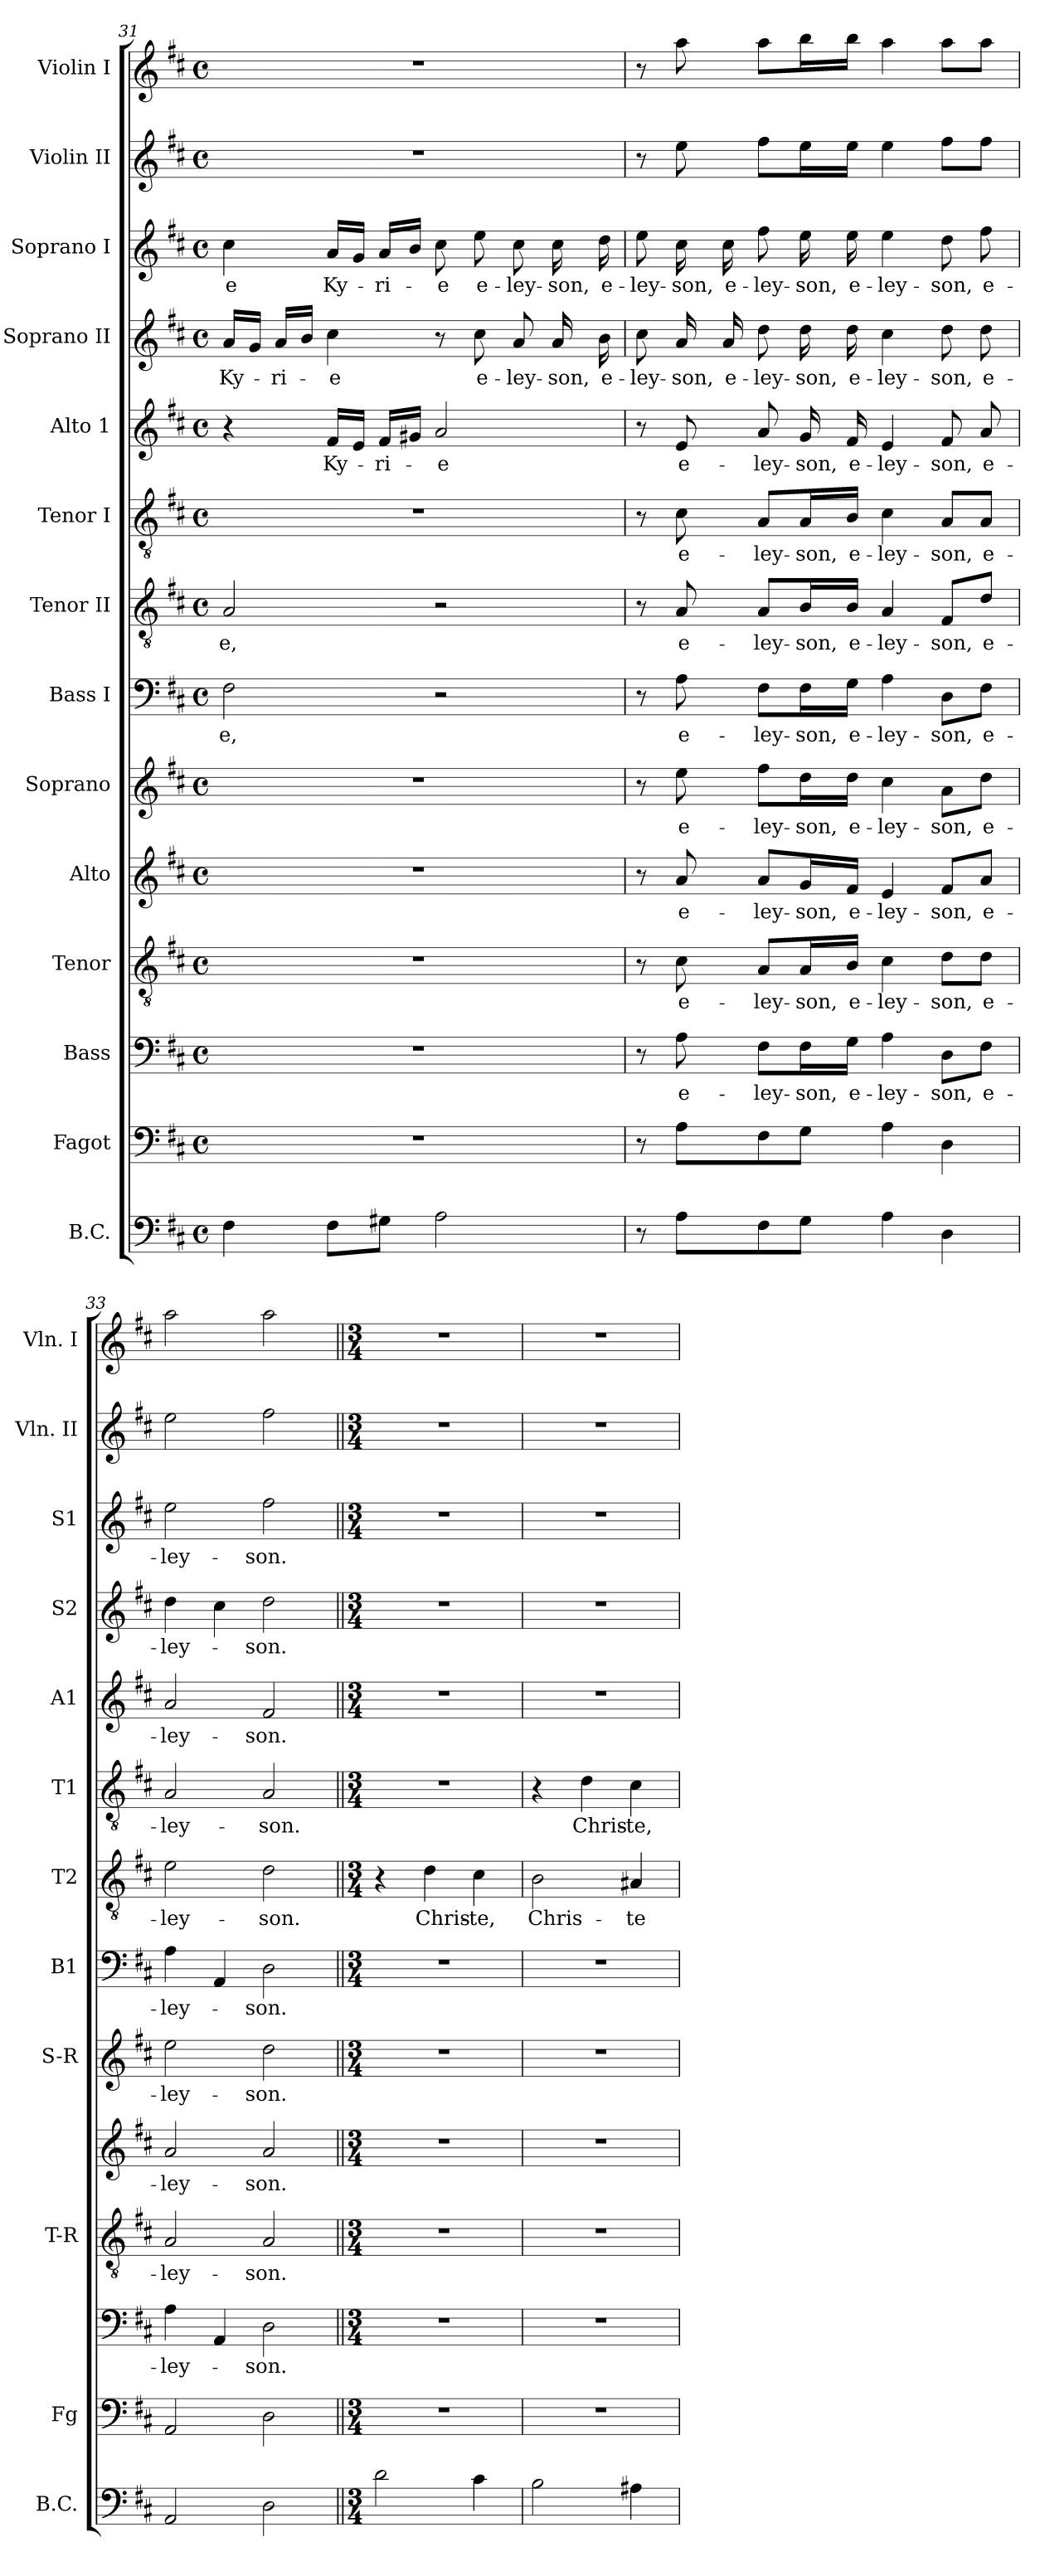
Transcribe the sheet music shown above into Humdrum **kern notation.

**kern	**kern	**kern	**text	**kern	**text	**kern	**text	**kern	**text	**kern	**text	**kern	**text	**kern	**text	**kern	**text	**kern	**text	**kern	**text	**kern	**kern
*part14	*part13	*part12	*part12	*part11	*part11	*part10	*part10	*part9	*part9	*part8	*part8	*part7	*part7	*part6	*part6	*part5	*part5	*part4	*part4	*part3	*part3	*part2	*part1
*staff14	*staff13	*staff12	*staff12	*staff11	*staff11	*staff10	*staff10	*staff9	*staff9	*staff8	*staff8	*staff7	*staff7	*staff6	*staff6	*staff5	*staff5	*staff4	*staff4	*staff3	*staff3	*staff2	*staff1
*I"B.C.	*I"Fagot	*I"Bass	*	*I"Tenor	*	*I"Alto	*	*I"Soprano	*	*I"Bass I	*	*I"Tenor II	*	*I"Tenor I	*	*I"Alto 1	*	*I"Soprano II	*	*I"Soprano I	*	*I"Violin II	*I"Violin I
*I'B.C.	*I'Fg	*	*	*I'T-R	*	*	*	*I'S-R	*	*I'B1	*	*I'T2	*	*I'T1	*	*I'A1	*	*I'S2	*	*I'S1	*	*I'Vln. II	*I'Vln. I
*clefF4	*clefF4	*clefF4	*	*clefGv2	*	*clefG2	*	*clefG2	*	*clefF4	*	*clefGv2	*	*clefGv2	*	*clefG2	*	*clefG2	*	*clefG2	*	*clefG2	*clefG2
*k[f#c#]	*k[f#c#]	*k[f#c#]	*	*k[f#c#]	*	*k[f#c#]	*	*k[f#c#]	*	*k[f#c#]	*	*k[f#c#]	*	*k[f#c#]	*	*k[f#c#]	*	*k[f#c#]	*	*k[f#c#]	*	*k[f#c#]	*k[f#c#]
*D:	*D:	*D:	*	*D:	*	*D:	*	*D:	*	*D:	*	*D:	*	*D:	*	*D:	*	*D:	*	*D:	*	*D:	*D:
*M4/4	*M4/4	*M4/4	*	*M4/4	*	*M4/4	*	*M4/4	*	*M4/4	*	*M4/4	*	*M4/4	*	*M4/4	*	*M4/4	*	*M4/4	*	*M4/4	*M4/4
*met(c)	*met(c)	*met(c)	*	*met(c)	*	*met(c)	*	*met(c)	*	*met(c)	*	*met(c)	*	*met(c)	*	*met(c)	*	*met(c)	*	*met(c)	*	*met(c)	*met(c)
=31	=31	=31	=31	=31	=31	=31	=31	=31	=31	=31	=31	=31	=31	=31	=31	=31	=31	=31	=31	=31	=31	=31	=31
!	!	!	!	!	!	!	!	!	!	!	!LO:LY:b	!	!LO:LY:b	!	!	!	!	!	!LO:LY:b	!	!LO:LY:b	!	!
4F#\	1r	1r	.	1r	.	1r	.	1r	.	2F#\	-e,	2A/	-e,	1r	.	4r	.	16a/LL	Ky-	4cc#\	-e	1r	1r
.	.	.	.	.	.	.	.	.	.	.	.	.	.	.	.	.	.	16g/JJ	.	.	.	.	.
!	!	!	!	!	!	!	!	!	!	!	!	!	!	!	!	!	!	!	!LO:LY:b	!	!	!	!
.	.	.	.	.	.	.	.	.	.	.	.	.	.	.	.	.	.	16a/LL	-ri-	.	.	.	.
.	.	.	.	.	.	.	.	.	.	.	.	.	.	.	.	.	.	16b/JJ	.	.	.	.	.
!	!	!	!	!	!	!	!	!	!	!	!	!	!	!	!	!	!LO:LY:b	!	!LO:LY:b	!	!LO:LY:b	!	!
8F#\L	.	.	.	.	.	.	.	.	.	.	.	.	.	.	.	16f#/LL	Ky-	4cc#\	-e	16a/LL	Ky-	.	.
.	.	.	.	.	.	.	.	.	.	.	.	.	.	.	.	16e/JJ	.	.	.	16g/JJ	.	.	.
!	!	!	!	!	!	!	!	!	!	!	!	!	!	!	!	!	!LO:LY:b	!	!	!	!LO:LY:b	!	!
8G#X\J	.	.	.	.	.	.	.	.	.	.	.	.	.	.	.	16f#/LL	-ri-	.	.	16a/LL	-ri-	.	.
.	.	.	.	.	.	.	.	.	.	.	.	.	.	.	.	16g#X/JJ	.	.	.	16b/JJ	.	.	.
!	!	!	!	!	!	!	!	!	!	!	!	!	!	!	!	!	!LO:LY:b	!	!	!	!LO:LY:b	!	!
2A\	.	.	.	.	.	.	.	.	.	2r	.	2r	.	.	.	2a/	-e	8r	.	8cc#\	-e	.	.
!	!	!	!	!	!	!	!	!	!	!	!	!	!	!	!	!	!	!	!LO:LY:b	!	!LO:LY:b	!	!
.	.	.	.	.	.	.	.	.	.	.	.	.	.	.	.	.	.	8cc#\	e-	8ee\	e-	.	.
!	!	!	!	!	!	!	!	!	!	!	!	!	!	!	!	!	!	!	!LO:LY:b	!	!LO:LY:b	!	!
.	.	.	.	.	.	.	.	.	.	.	.	.	.	.	.	.	.	8a/	-ley-	8cc#\	-ley-	.	.
!	!	!	!	!	!	!	!	!	!	!	!	!	!	!	!	!	!	!	!LO:LY:b	!	!LO:LY:b	!	!
.	.	.	.	.	.	.	.	.	.	.	.	.	.	.	.	.	.	16a/	-son,	16cc#\	-son,	.	.
!	!	!	!	!	!	!	!	!	!	!	!	!	!	!	!	!	!	!	!LO:LY:b	!	!LO:LY:b	!	!
.	.	.	.	.	.	.	.	.	.	.	.	.	.	.	.	.	.	16b\	e-	16dd\	e-	.	.
=32	=32	=32	=32	=32	=32	=32	=32	=32	=32	=32	=32	=32	=32	=32	=32	=32	=32	=32	=32	=32	=32	=32	=32
!	!	!	!	!	!	!	!	!	!	!	!	!	!	!	!	!	!	!	!LO:LY:b	!	!LO:LY:b	!	!
8r	8r	8r	.	8r	.	8r	.	8r	.	8r	.	8r	.	8r	.	8r	.	8cc#\	-ley-	8ee\	-ley-	8r	8r
!	!	!	!LO:LY:b	!	!LO:LY:b	!	!LO:LY:b	!	!LO:LY:b	!	!LO:LY:b	!	!LO:LY:b	!	!LO:LY:b	!	!LO:LY:b	!	!LO:LY:b	!	!LO:LY:b	!	!
8A\L	8A\L	8A\	e-	8c#\	e-	8a/	e-	8ee\	e-	8A\	e-	8A/	e-	8c#\	e-	8e/	e-	16a/	-son,	16cc#\	-son,	8ee\	8aa\
!	!	!	!	!	!	!	!	!	!	!	!	!	!	!	!	!	!	!	!LO:LY:b	!	!LO:LY:b	!	!
.	.	.	.	.	.	.	.	.	.	.	.	.	.	.	.	.	.	16a/	e-	16cc#\	e-	.	.
!	!	!	!LO:LY:b	!	!LO:LY:b	!	!LO:LY:b	!	!LO:LY:b	!	!LO:LY:b	!	!LO:LY:b	!	!LO:LY:b	!	!LO:LY:b	!	!LO:LY:b	!	!LO:LY:b	!	!
8F#\	8F#\	8F#\L	-ley-	8A/L	-ley-	8a/L	-ley-	8ff#\L	-ley-	8F#\L	-ley-	8A/L	-ley-	8A/L	-ley-	8a/	-ley-	8dd\	-ley-	8ff#\	-ley-	8ff#\L	8aa\L
!	!	!	!LO:LY:b	!	!LO:LY:b	!	!LO:LY:b	!	!LO:LY:b	!	!LO:LY:b	!	!LO:LY:b	!	!LO:LY:b	!	!LO:LY:b	!	!LO:LY:b	!	!LO:LY:b	!	!
8G\J	8G\J	16F#\L	-son,	16A/L	-son,	16g/L	-son,	16dd\L	-son,	16F#\L	-son,	16B/L	-son,	16A/L	-son,	16g/	-son,	16dd\	-son,	16ee\	-son,	16ee\L	16bb\L
!	!	!	!LO:LY:b	!	!LO:LY:b	!	!LO:LY:b	!	!LO:LY:b	!	!LO:LY:b	!	!LO:LY:b	!	!LO:LY:b	!	!LO:LY:b	!	!LO:LY:b	!	!LO:LY:b	!	!
.	.	16G\JJ	e-	16B/JJ	e-	16f#/JJ	e-	16dd\JJ	e-	16G\JJ	e-	16B/JJ	e-	16B/JJ	e-	16f#/	e-	16dd\	e-	16ee\	e-	16ee\JJ	16bb\JJ
!	!	!	!LO:LY:b	!	!LO:LY:b	!	!LO:LY:b	!	!LO:LY:b	!	!LO:LY:b	!	!LO:LY:b	!	!LO:LY:b	!	!LO:LY:b	!	!LO:LY:b	!	!LO:LY:b	!	!
4A\	4A\	4A\	-ley-	4c#\	-ley-	4e/	-ley-	4cc#\	-ley-	4A\	-ley-	4A/	-ley-	4c#\	-ley-	4e/	-ley-	4cc#\	-ley-	4ee\	-ley-	4ee\	4aa\
!	!	!	!LO:LY:b	!	!LO:LY:b	!	!LO:LY:b	!	!LO:LY:b	!	!LO:LY:b	!	!LO:LY:b	!	!LO:LY:b	!	!LO:LY:b	!	!LO:LY:b	!	!LO:LY:b	!	!
4D\	4D\	8D\L	-son,	8d\L	-son,	8f#/L	-son,	8a\L	-son,	8D\L	-son,	8F#/L	-son,	8A/L	-son,	8f#/	-son,	8dd\	-son,	8dd\	-son,	8ff#\L	8aa\L
!	!	!	!LO:LY:b	!	!LO:LY:b	!	!LO:LY:b	!	!LO:LY:b	!	!LO:LY:b	!	!LO:LY:b	!	!LO:LY:b	!	!LO:LY:b	!	!LO:LY:b	!	!LO:LY:b	!	!
.	.	8F#\J	e-	8d\J	e-	8a/J	e-	8dd\J	e-	8F#\J	e-	8d/J	e-	8A/J	e-	8a/	e-	8dd\	e-	8ff#\	e-	8ff#\J	8aa\J
=33	=33	=33	=33	=33	=33	=33	=33	=33	=33	=33	=33	=33	=33	=33	=33	=33	=33	=33	=33	=33	=33	=33	=33
!	!	!	!LO:LY:b	!	!LO:LY:b	!	!LO:LY:b	!	!LO:LY:b	!	!LO:LY:b	!	!LO:LY:b	!	!LO:LY:b	!	!LO:LY:b	!	!LO:LY:b	!	!LO:LY:b	!	!
2AA/	2AA/	4A\	-ley-	2A/	-ley-	2a/	-ley-	2ee\	-ley-	4A\	-ley-	2e\	-ley-	2A/	-ley-	2a/	-ley-	4dd\	-ley-	2ee\	-ley-	2ee\	2aa\
.	.	4AA/	.	.	.	.	.	.	.	4AA/	.	.	.	.	.	.	.	4cc#\	.	.	.	.	.
!	!	!	!LO:LY:b	!	!LO:LY:b	!	!LO:LY:b	!	!LO:LY:b	!	!LO:LY:b	!	!LO:LY:b	!	!LO:LY:b	!	!LO:LY:b	!	!LO:LY:b	!	!LO:LY:b	!	!
2D\	2D\	2D\	-son.	2A/	-son.	2a/	-son.	2dd\	-son.	2D\	-son.	2d\	-son.	2A/	-son.	2f#/	-son.	2dd\	-son.	2ff#\	-son.	2ff#\	2aa\
!!LO:PB:g=z
=34||	=34||	=34||	=34||	=34||	=34||	=34||	=34||	=34||	=34||	=34||	=34||	=34||	=34||	=34||	=34||	=34||	=34||	=34||	=34||	=34||	=34||	=34||	=34||
*M3/4	*M3/4	*M3/4	*	*M3/4	*	*M3/4	*	*M3/4	*	*M3/4	*	*M3/4	*	*M3/4	*	*M3/4	*	*M3/4	*	*M3/4	*	*M3/4	*M3/4
2d\	2.r	2.r	.	2.r	.	2.r	.	2.r	.	2.r	.	4r	.	2.r	.	2.r	.	2.r	.	2.r	.	2.r	2.r
!	!	!	!	!	!	!	!	!	!	!	!	!	!LO:LY:b	!	!	!	!	!	!	!	!	!	!
.	.	.	.	.	.	.	.	.	.	.	.	4d\	Chris-	.	.	.	.	.	.	.	.	.	.
!	!	!	!	!	!	!	!	!	!	!	!	!	!LO:LY:b	!	!	!	!	!	!	!	!	!	!
4c#\	.	.	.	.	.	.	.	.	.	.	.	4c#\	-te,	.	.	.	.	.	.	.	.	.	.
=35	=35	=35	=35	=35	=35	=35	=35	=35	=35	=35	=35	=35	=35	=35	=35	=35	=35	=35	=35	=35	=35	=35	=35
!	!	!	!	!	!	!	!	!	!	!	!	!	!LO:LY:b	!	!	!	!	!	!	!	!	!	!
2B\	2.r	2.r	.	2.r	.	2.r	.	2.r	.	2.r	.	2B\	Chris-	4r	.	2.r	.	2.r	.	2.r	.	2.r	2.r
!	!	!	!	!	!	!	!	!	!	!	!	!	!	!	!LO:LY:b	!	!	!	!	!	!	!	!
.	.	.	.	.	.	.	.	.	.	.	.	.	.	4d\	Chris-	.	.	.	.	.	.	.	.
!	!	!	!	!	!	!	!	!	!	!	!	!	!LO:LY:b	!	!LO:LY:b	!	!	!	!	!	!	!	!
4A#X\	.	.	.	.	.	.	.	.	.	.	.	4A#X/	-te	4c#\	-te,	.	.	.	.	.	.	.	.
=	=	=	=	=	=	=	=	=	=	=	=	=	=	=	=	=	=	=	=	=	=	=	=
*-	*-	*-	*-	*-	*-	*-	*-	*-	*-	*-	*-	*-	*-	*-	*-	*-	*-	*-	*-	*-	*-	*-	*-
